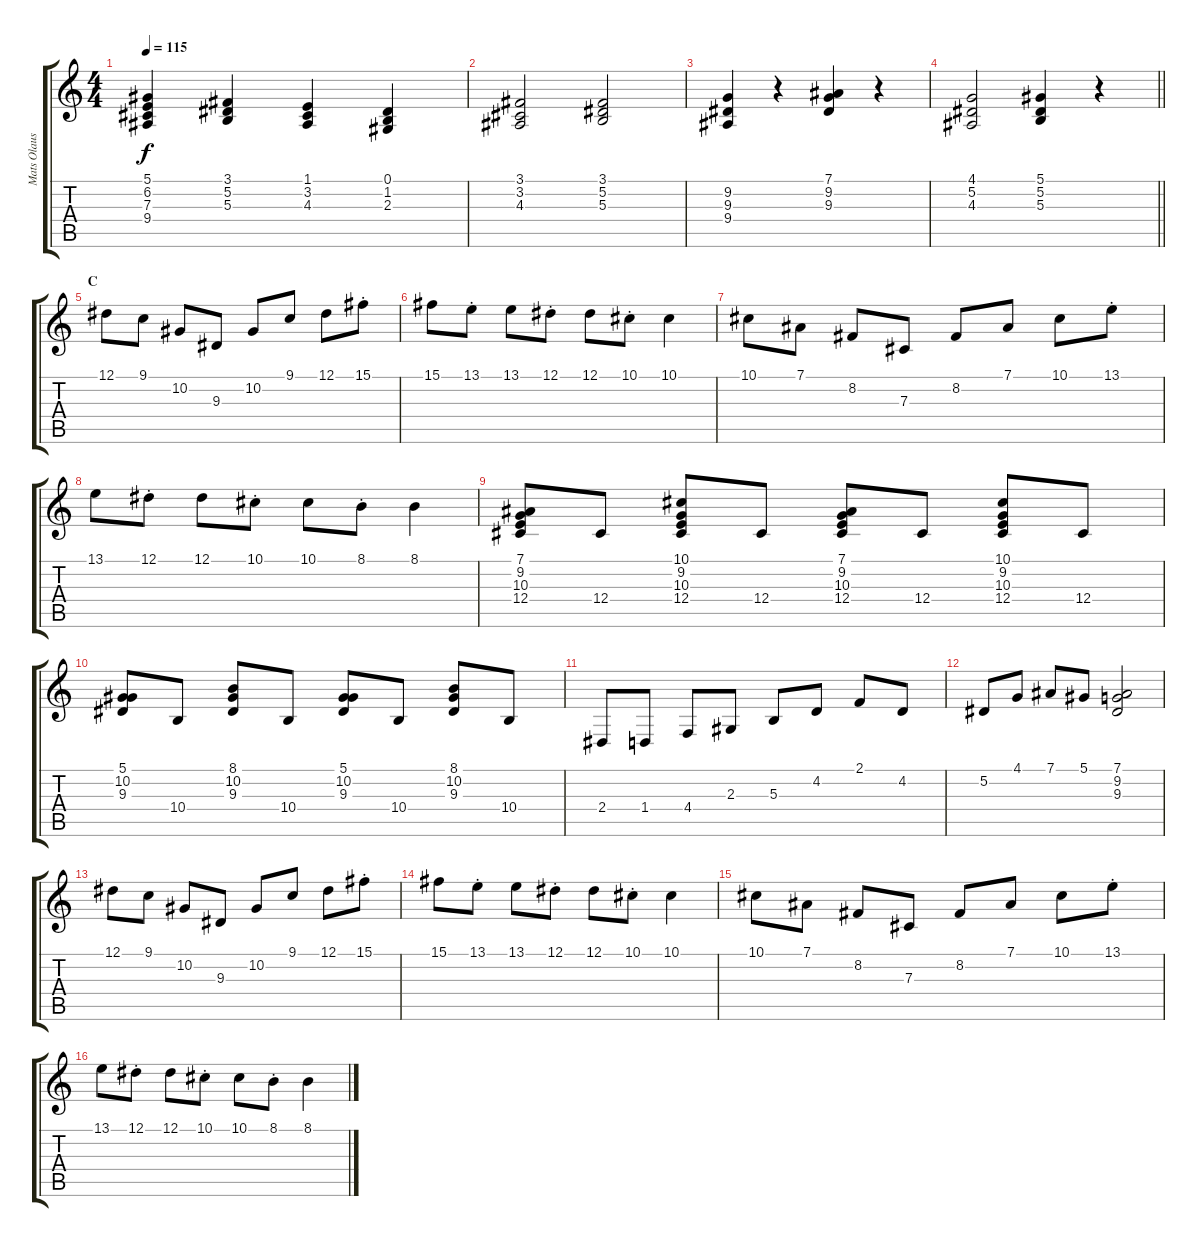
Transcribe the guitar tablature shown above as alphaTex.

\track ("Mats Olausson" "Mats Olaus") {instrument stringensemble1}
\staff {score tabs}
\tuning (Eb4 Bb3 Gb3 Db3 Ab2 Eb2) {hide}
\ts (4 4)
\tempo 115
\clef g2
\ks c
(5.1 6.2 7.3 9.4).4{dy f} (3.1 5.2 5.3).4 (1.1 3.2 4.3).4 (0.1 1.2 2.3).4 |
(3.1 3.2 4.3).2 (3.1 5.2 5.3).2 |
(9.2 9.3 9.4).4 r.4 (7.1 9.2 9.3).4 r.4 |
\barLineRight lightlight
(4.1 5.2 4.3).2 (5.1 5.2 5.3).4 r.4 |
\section ("" "C")
12.1.8 9.1.8 10.2.8 9.3.8 10.2.8 9.1.8 12.1.8 15.1{st}.8 |
15.1.8 13.1{st}.8 13.1.8 12.1{st}.8 12.1.8 10.1{st}.8 10.1.4 |
10.1.8 7.1.8 8.2.8 7.3.8 8.2.8 7.1.8 10.1.8 13.1{st}.8 |
13.1.8 12.1{st}.8 12.1.8 10.1{st}.8 10.1.8 8.1{st}.8 8.1.4 |
(7.1 9.2 10.3 12.4).8 12.4.8 (10.1 9.2 10.3 12.4).8 12.4.8 (7.1 9.2 10.3 12.4).8 12.4.8 (10.1 9.2 10.3 12.4).8 12.4.8 |
(5.1 10.2 9.3).8 10.4.8 (8.1 10.2 9.3).8 10.4.8 (5.1 10.2 9.3).8 10.4.8 (8.1 10.2 9.3).8 10.4.8 |
2.4.8 1.4.8 4.4.8 2.3.8 5.3.8 4.2.8 2.1.8 4.2.8 |
5.2.8 4.1.8 7.1.8 5.1.8 (7.1 9.2 9.3).2 |
12.1.8 9.1.8 10.2.8 9.3.8 10.2.8 9.1.8 12.1.8 15.1{st}.8 |
15.1.8 13.1{st}.8 13.1.8 12.1{st}.8 12.1.8 10.1{st}.8 10.1.4 |
10.1.8 7.1.8 8.2.8 7.3.8 8.2.8 7.1.8 10.1.8 13.1{st}.8 |
13.1.8 12.1{st}.8 12.1.8 10.1{st}.8 10.1.8 8.1{st}.8 8.1.4
